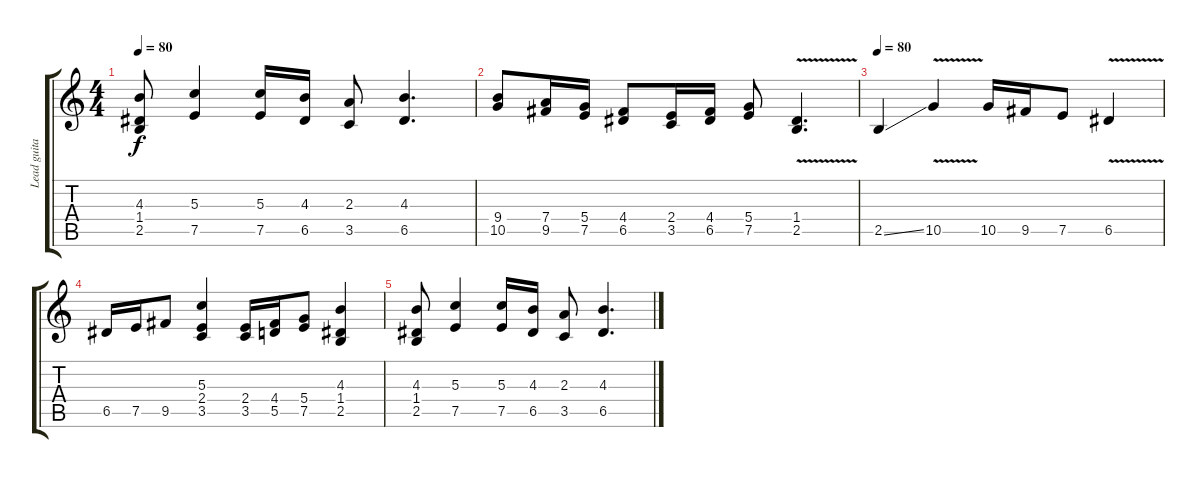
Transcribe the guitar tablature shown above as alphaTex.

\track ("Lead guitar" "Lead guita") {instrument overdrivenguitar}
\staff {score tabs}
\tuning (E4 B3 G3 D3 A2 E2) {hide}
\ts (4 4)
\tempo 80
\clef g2
\ks c
(4.3 1.4 2.5).8{dy f} (5.3 7.5).4 (5.3 7.5).16 (4.3 6.5).16 (2.3 3.5).8 (4.3 6.5).4{d} |
(9.4 10.5).8 (7.4 9.5).16 (5.4 7.5).16 (4.4 6.5).8 (2.4 3.5).16 (4.4 6.5).16 (5.4 7.5).8 (1.4{v} 2.5).4{d} |
\tempo 80
2.5{ss}.4{volume 0 instrument electricguitarjazz} 10.5{v}.4 10.5.16 9.5.16 7.5.8 6.5{v}.4 |
6.5.16 7.5.16 9.5.8 (5.3 2.4 3.5).4 (2.4 3.5).16 (4.4 5.5).16 (5.4 7.5).8 (4.3 1.4 2.5).4 |
(4.3 1.4 2.5).8 (5.3 7.5).4 (5.3 7.5).16 (4.3 6.5).16 (2.3 3.5).8 (4.3 6.5).4{d}
